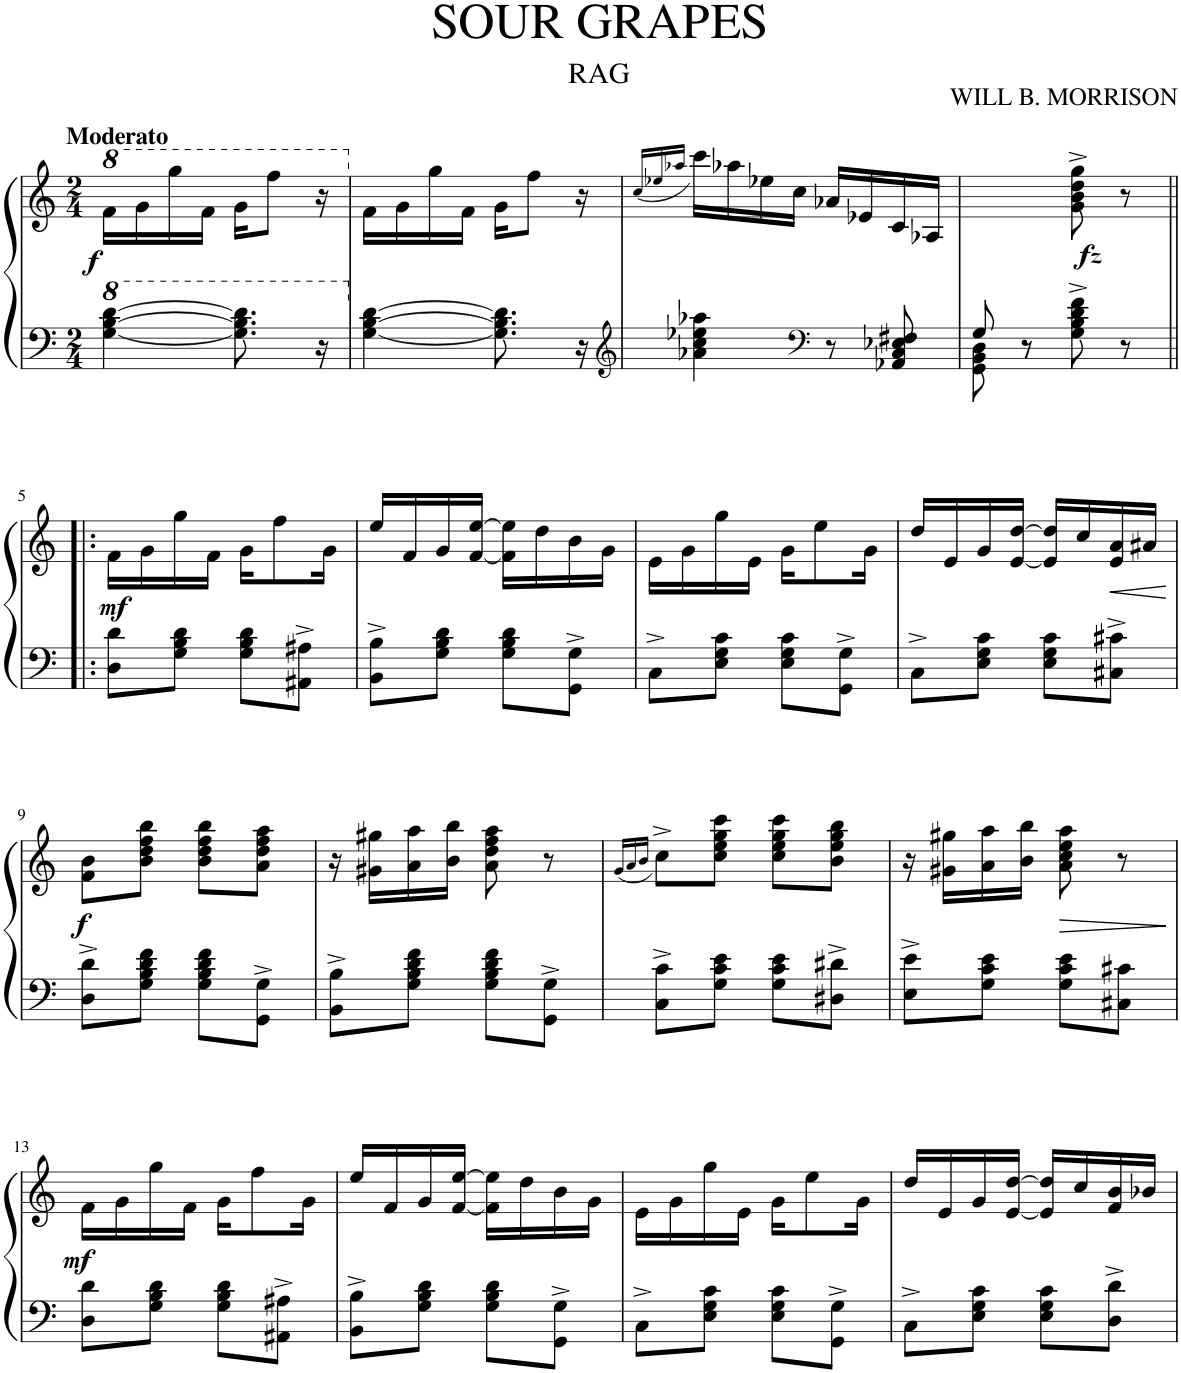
**kern	**kern	**dynam
*part1	*part1	*part1
*staff2	*staff1	*staff1/2
*I"Piano	*	*
*I'Pno.	*	*
*clefF4	*clefG2	*
*k[]	*k[]	*
*M2/4	*M2/4	*
*8va	*	*
*	*8va	*
=1	=1	=1
!	!LO:TX:a:B:t=Moderato	!
!	!	!LO:DY:b
[4g\ [4b\ [4dd\	16ff\LL	f
.	16gg\	.
.	16ggg\	.
.	16ff\JJ	.
8.g\] 8.b\] 8.dd\]	16gg\KL	.
.	8fff\J	.
16r	16r	.
=2	=2	=2
*X8va	*	*
*	*X8va	*
[4G\ [4B\ [4d\	16f\LL	.
.	16g\	.
.	16gg\	.
.	16f\JJ	.
8.G\] 8.B\] 8.d\]	16g\KL	.
.	8ff\J	.
16r	16r	.
=3	=3	=3
*clefG2	*	*
.	(16qcc/LL	.
.	16qee-X/	.
.	16qaa-X/JJ	.
4a-X\ 4cc\ 4ee-X\ 4aa-X\	16ccc\LL)	.
.	16aa-X\	.
.	16ee-X\	.
.	16cc\JJ	.
*clefF4	*	*
8r	16a-X/LL	.
.	16e-X/	.
8AA-X/ 8C/ 8E-X/ 8F#X/	16c/	.
.	16A-X/JJ	.
=4	=4	=4
*^	*	*
8G/	8GG\ 8BB\ 8D\	8ryy	.
4.ryy	8r	8r	.
!	!	!	!LO:DY:b
.	8G\^ 8B\^ 8d\^ 8f\^	8g\^ 8b\^ 8dd\^ 8gg\^	fz
.	8r	8r	.
!!LO:LB:g=z
=5!|:	=5!|:	=5!|:	=5!|:
!	!	!	!LO:DY:b
*v	*v	*	*
8D\ 8d\L	16f\LL	mf
.	16g\	.
8G\ 8B\ 8d\J	16gg\	.
.	16f\JJ	.
8G\ 8B\ 8d\L	16g\KL	.
.	8ff\	.
8AA#X\^ 8A#X\^J	.	.
.	16g\Jk	.
=6	=6	=6
8BB\^ 8B\^L	16ee/LL	.
.	16f/	.
8G\ 8B\ 8d\J	16g/	.
.	[16f/ [16ee/JJ	.
8G\ 8B\ 8d\L	16f\] 16ee\]LL	.
.	16dd\	.
8GG\^ 8G\^J	16b\	.
.	16g\JJ	.
=7	=7	=7
8C^\L	16e\LL	.
.	16g\	.
8E\ 8G\ 8c\J	16gg\	.
.	16e\JJ	.
8E\ 8G\ 8c\L	16g\KL	.
.	8ee\	.
8GG\^ 8G\^J	.	.
.	16g\Jk	.
=8	=8	=8
8C^\L	16dd/LL	.
.	16e/	.
8E\ 8G\ 8c\J	16g/	.
.	[16e/ [16dd/JJ	.
8E\ 8G\ 8c\L	16e/] 16dd/]LL	.
.	16cc/	.
!	!	!LO:HP:b
8C#X\^ 8c#X\^J	16e/ 16a/	<
.	16a#X/JJ	.
.	.	[
!!LO:LB:g=z
=9	=9	=9
!	!	!LO:DY:b
8D\^ 8d\^L	8f\ 8b\L	f
8G\ 8B\ 8d\ 8f\J	8b\ 8dd\ 8ff\ 8bb\J	.
8G\ 8B\ 8d\ 8f\L	8b\ 8dd\ 8ff\ 8bb\L	.
8GG\^ 8G\^J	8a\ 8dd\ 8ff\ 8aa\J	.
=10	=10	=10
8BB\^ 8B\^L	16r	.
.	16g#X\ 16gg#X\LL	.
8G\ 8B\ 8d\ 8f\J	16a\ 16aa\	.
.	16b\ 16bb\JJ	.
8G\ 8B\ 8d\ 8f\L	8a\ 8dd\ 8ff\ 8aa\	.
8GG\^ 8G\^J	8r	.
=11	=11	=11
.	(16qg/LL	.
.	16qa/	.
.	16qb/JJ	.
8C\^ 8c\^L	8cc^\L)	.
8G\ 8c\ 8e\J	8cc\ 8ee\ 8gg\ 8ccc\J	.
8G\ 8c\ 8e\L	8cc\ 8ee\ 8gg\ 8ccc\L	.
8D#X\^ 8d#X\^J	8b\ 8ee\ 8gg\ 8bb\J	.
=12	=12	=12
8E\^ 8e\^L	16r	.
.	16g#X\ 16gg#X\LL	.
8G\ 8c\ 8e\J	16a\ 16aa\	.
.	16b\ 16bb\JJ	.
!	!	!LO:HP:b
8G\ 8c\ 8e\L	8a\ 8cc\ 8ee\ 8aa\	>
8C#X\ 8c#X\J	8r	.
.	.	]
!!LO:LB:g=z
=13	=13	=13
!	!	!LO:DY:b
8D\ 8d\L	16f\LL	mf
.	16g\	.
8G\ 8B\ 8d\J	16gg\	.
.	16f\JJ	.
8G\ 8B\ 8d\L	16g\KL	.
.	8ff\	.
8AA#X\^ 8A#X\^J	.	.
.	16g\Jk	.
=14	=14	=14
8BB\^ 8B\^L	16ee/LL	.
.	16f/	.
8G\ 8B\ 8d\J	16g/	.
.	[16f/ [16ee/JJ	.
8G\ 8B\ 8d\L	16f\] 16ee\]LL	.
.	16dd\	.
8GG\^ 8G\^J	16b\	.
.	16g\JJ	.
=15	=15	=15
8C^\L	16e\LL	.
.	16g\	.
8E\ 8G\ 8c\J	16gg\	.
.	16e\JJ	.
8E\ 8G\ 8c\L	16g\KL	.
.	8ee\	.
8GG\^ 8G\^J	.	.
.	16g\Jk	.
=16	=16	=16
8C^\L	16dd/LL	.
.	16e/	.
8E\ 8G\ 8c\J	16g/	.
.	[16e/ [16dd/JJ	.
8E\ 8G\ 8c\L	16e/] 16dd/]LL	.
.	16cc/	.
8D\^ 8d\^J	16f/ 16b/	.
.	16b-X/JJ	.
=	=	=
*-	*-	*-
